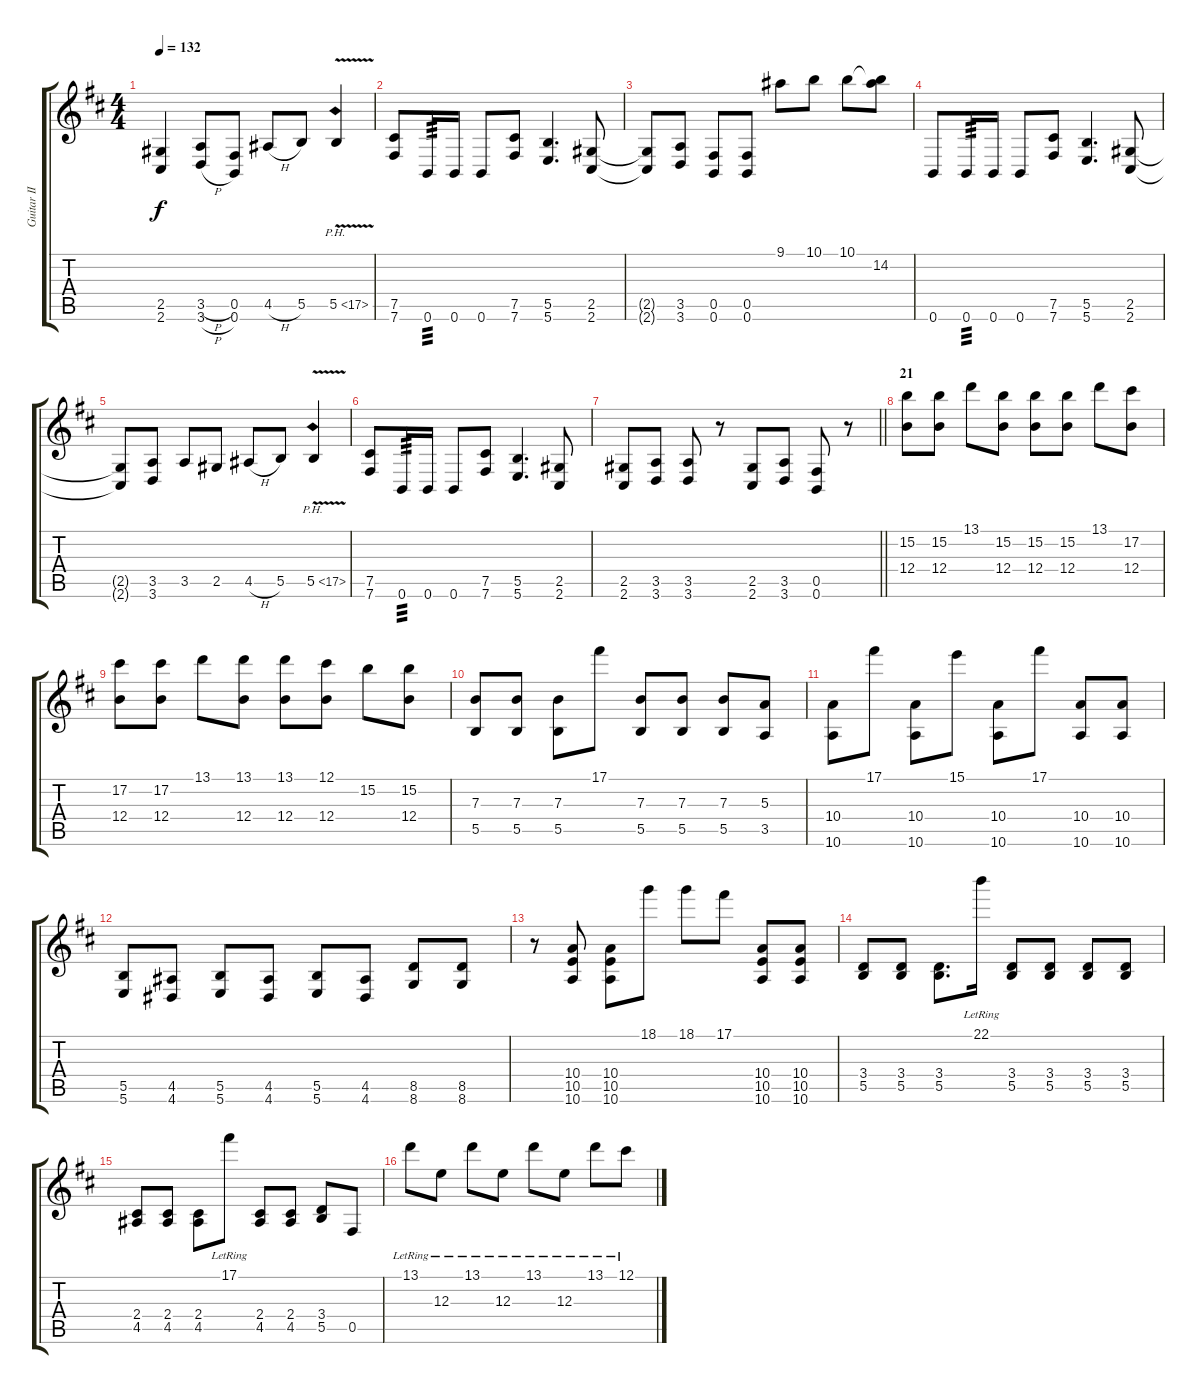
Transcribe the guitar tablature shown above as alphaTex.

\track ("Guitar II" "Guitar II") {instrument distortionguitar}
\staff {score tabs}
\tuning (Db4 Ab3 E3 B2 Gb2 B1) {hide}
\ts (4 4)
\tempo 132
\clef g2
\ks bminor
(2.5{t} 2.6{t}).4{dy f} (3.5{h} 3.6{h}).8 (0.5 0.6).8 4.5{h}.8 5.5.8 5.5{ph 12 v}.4 |
(7.5 7.6).8 0.6.16{tp 3} 0.6.16 0.6.8 (7.5 7.6).8 (5.5 5.6).4{d} (2.5 2.6).8 |
(2.5{t} 2.6{t}).8 (3.5 3.6).8 (0.5 0.6).8 (0.5 0.6).8 9.1.8 10.1.8 10.1.8 (10.1{t} 14.2).8 |
0.6.8 0.6.16{tp 3} 0.6.16 0.6.8 (7.5 7.6).8 (5.5 5.6).4{d} (2.5 2.6).8 |
(2.5{t} 2.6{t}).8 (3.5 3.6).8 3.5.8 2.5.8 4.5{h}.8 5.5.8 5.5{ph 12 v}.4 |
(7.5 7.6).8 0.6.16{tp 3} 0.6.16 0.6.8 (7.5 7.6).8 (5.5 5.6).4{d} (2.5 2.6).8 |
\barLineRight lightlight
(2.5 2.6).8 (3.5 3.6).8 (3.5 3.6).8 r.8 (2.5 2.6).8 (3.5 3.6).8 (0.5 0.6).8 r.8 |
\section ("" "21")
(15.2 12.4).8 (15.2 12.4).8 13.1.8 (15.2 12.4).8 (15.2 12.4).8 (15.2 12.4).8 13.1.8 (17.2 12.4).8 |
(17.2 12.4).8 (17.2 12.4).8 13.1.8 (13.1 12.4).8 (13.1 12.4).8 (12.1 12.4).8 15.2.8 (15.2 12.4).8 |
(7.3 5.5).8 (7.3 5.5).8 (7.3 5.5).8 17.1.8 (7.3 5.5).8 (7.3 5.5).8 (7.3 5.5).8 (5.3 3.5).8 |
(10.4 10.6).8 17.1.8 (10.4 10.6).8 15.1.8 (10.4 10.6).8 17.1.8 (10.4 10.6).8 (10.4 10.6).8 |
(5.5 5.6).8 (4.5 4.6).8 (5.5 5.6).8 (4.5 4.6).8 (5.5 5.6).8 (4.5 4.6).8 (8.5 8.6).8 (8.5 8.6).8 |
r.8 (10.4 10.5 10.6).8 (10.4 10.5 10.6).8 18.1.8 18.1.8 17.1.8 (10.4 10.5 10.6).8 (10.4 10.5 10.6).8 |
(3.4 5.5).8 (3.4 5.5).8 (3.4 5.5).8{d} 22.1{lr}.16 (3.4 5.5).8 (3.4 5.5).8 (3.4 5.5).8 (3.4 5.5).8 |
(2.4 4.5).8 (2.4 4.5).8 (2.4 4.5).8 17.1{lr}.8 (2.4 4.5).8 (2.4 4.5).8 (3.4 5.5).8 0.5.8 |
13.1{lr}.8 12.3{lr}.8 13.1{lr}.8 12.3{lr}.8 13.1{lr}.8 12.3{lr}.8 13.1{lr}.8 12.1{lr}.8
